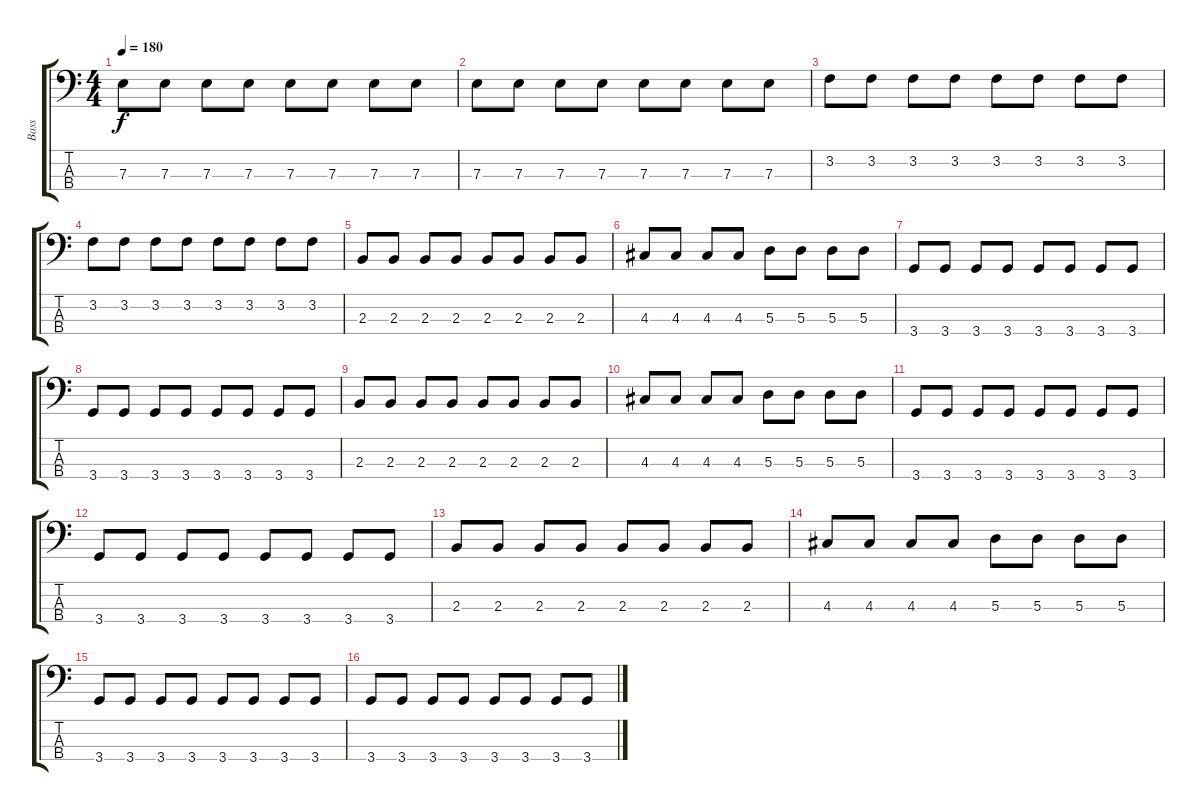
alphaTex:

\track ("Bass" "Bass") {instrument electricbassfinger}
\staff {score tabs}
\tuning (G2 D2 A1 E1) {hide}
\ts (4 4)
\tempo 180
\clef f4
\ks c
7.3.8{dy f} 7.3.8 7.3.8 7.3.8 7.3.8 7.3.8 7.3.8 7.3.8 |
7.3.8 7.3.8 7.3.8 7.3.8 7.3.8 7.3.8 7.3.8 7.3.8 |
3.2.8 3.2.8 3.2.8 3.2.8 3.2.8 3.2.8 3.2.8 3.2.8 |
3.2.8 3.2.8 3.2.8 3.2.8 3.2.8 3.2.8 3.2.8 3.2.8 |
2.3.8 2.3.8 2.3.8 2.3.8 2.3.8 2.3.8 2.3.8 2.3.8 |
4.3.8 4.3.8 4.3.8 4.3.8 5.3.8 5.3.8 5.3.8 5.3.8 |
3.4.8 3.4.8 3.4.8 3.4.8 3.4.8 3.4.8 3.4.8 3.4.8 |
3.4.8 3.4.8 3.4.8 3.4.8 3.4.8 3.4.8 3.4.8 3.4.8 |
2.3.8 2.3.8 2.3.8 2.3.8 2.3.8 2.3.8 2.3.8 2.3.8 |
4.3.8 4.3.8 4.3.8 4.3.8 5.3.8 5.3.8 5.3.8 5.3.8 |
3.4.8 3.4.8 3.4.8 3.4.8 3.4.8 3.4.8 3.4.8 3.4.8 |
3.4.8 3.4.8 3.4.8 3.4.8 3.4.8 3.4.8 3.4.8 3.4.8 |
2.3.8 2.3.8 2.3.8 2.3.8 2.3.8 2.3.8 2.3.8 2.3.8 |
4.3.8 4.3.8 4.3.8 4.3.8 5.3.8 5.3.8 5.3.8 5.3.8 |
3.4.8 3.4.8 3.4.8 3.4.8 3.4.8 3.4.8 3.4.8 3.4.8 |
3.4.8 3.4.8 3.4.8 3.4.8 3.4.8 3.4.8 3.4.8 3.4.8
